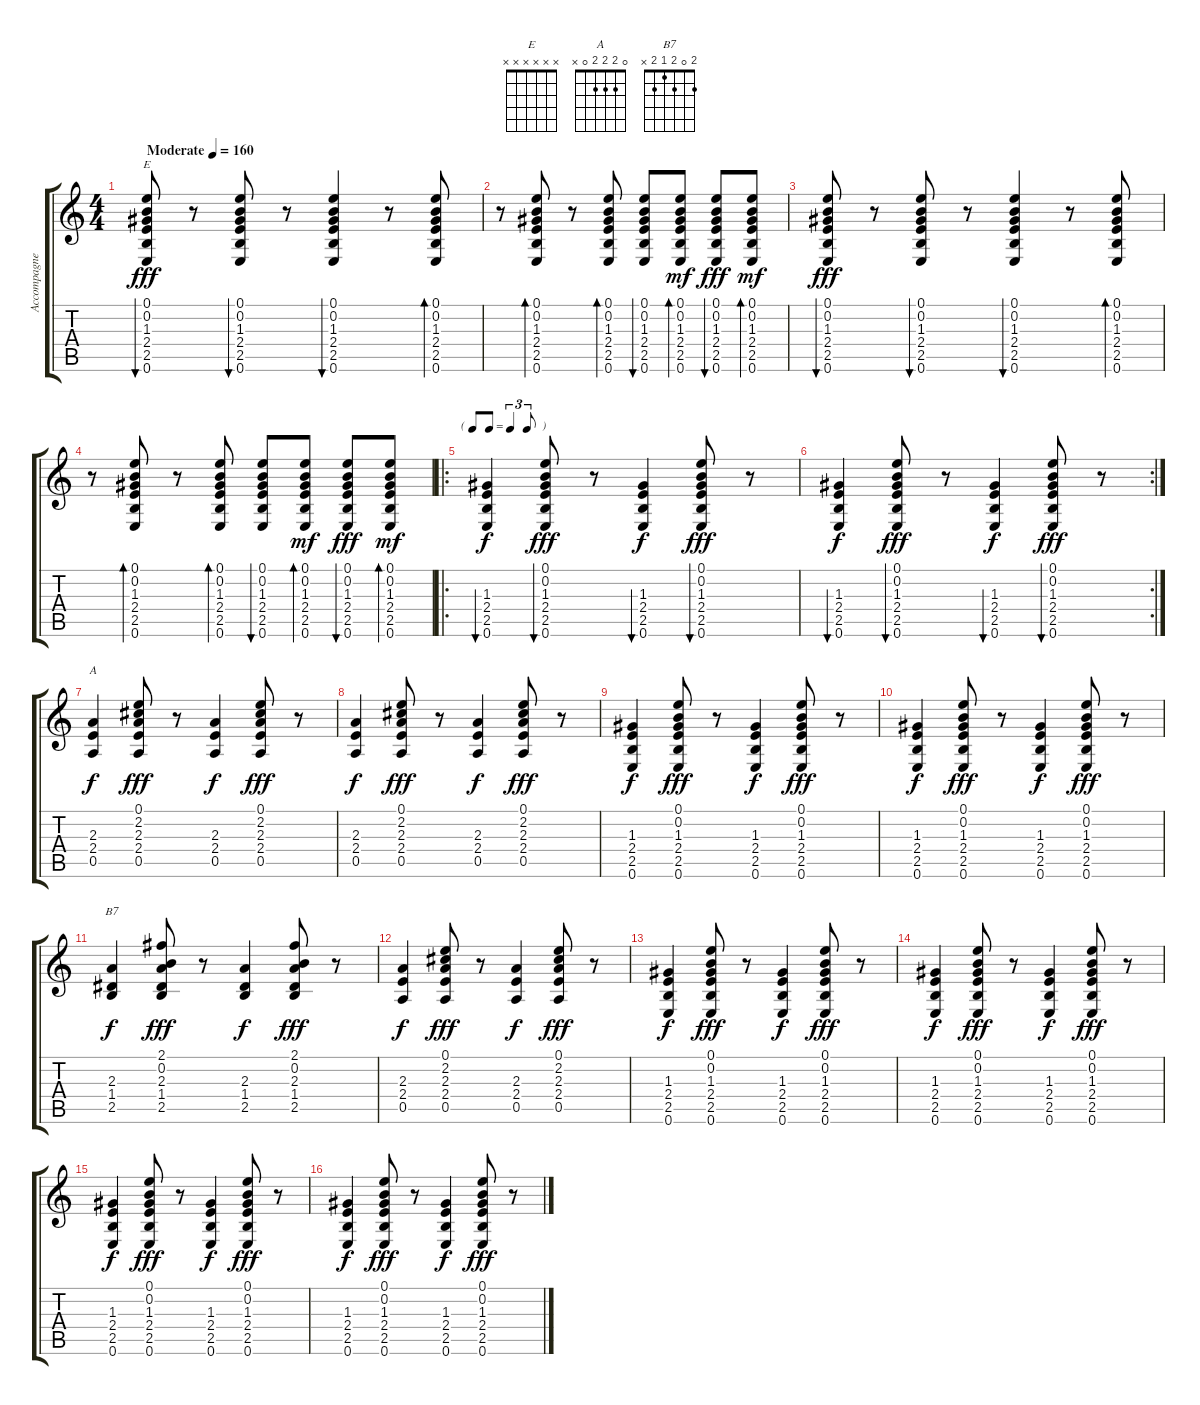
\track ("Accompagnement2" "Accompagne") {instrument acousticguitarsteel}
\staff {score tabs}
\tuning (E4 B3 G3 D3 A2 E2) {hide}
\chord ("E" x x x x x x)
\chord ("A" 0 2 2 2 0 x)
\chord ("B7" 2 0 2 1 2 x)
\ts (4 4)
\tempo (160 "Moderate")
\clef g2
\ks c
(0.1 0.2 1.3 2.4 2.5 0.6).8{bu 30 ch "E" dy fff instrument acousticguitarsteel} r.8 (0.1 0.2 1.3 2.4 2.5 0.6).8{bu 30} r.8 (0.1 0.2 1.3 2.4 2.5 0.6).4{bu 30} r.8 (0.1 0.2 1.3 2.4 2.5 0.6).8{bd 30} |
r.8 (0.1 0.2 1.3 2.4 2.5 0.6).8{bd 30} r.8 (0.1 0.2 1.3 2.4 2.5 0.6).8{bd 30} (0.1 0.2 1.3 2.4 2.5 0.6).8{bu 30} (0.1 0.2 1.3 2.4 2.5 0.6).8{bd 30 dy mf} (0.1 0.2 1.3 2.4 2.5 0.6).8{bu 30 dy fff} (0.1 0.2 1.3 2.4 2.5 0.6).8{bd 30 dy mf} |
(0.1 0.2 1.3 2.4 2.5 0.6).8{bu 30 dy fff} r.8 (0.1 0.2 1.3 2.4 2.5 0.6).8{bu 30} r.8 (0.1 0.2 1.3 2.4 2.5 0.6).4{bu 30} r.8 (0.1 0.2 1.3 2.4 2.5 0.6).8{bd 30} |
r.8 (0.1 0.2 1.3 2.4 2.5 0.6).8{bd 30} r.8 (0.1 0.2 1.3 2.4 2.5 0.6).8{bd 30} (0.1 0.2 1.3 2.4 2.5 0.6).8{bu 30} (0.1 0.2 1.3 2.4 2.5 0.6).8{bd 30 dy mf} (0.1 0.2 1.3 2.4 2.5 0.6).8{bu 30 dy fff} (0.1 0.2 1.3 2.4 2.5 0.6).8{bd 30 dy mf} |
\ro
\tf triplet8th
(1.3 2.4 2.5 0.6).4{bu 30 dy f} (0.1 0.2 1.3 2.4 2.5 0.6).8{bu 30 dy fff} r.8 (1.3 2.4 2.5 0.6).4{bu 30 dy f} (0.1 0.2 1.3 2.4 2.5 0.6).8{bu 30 dy fff} r.8 |
\rc 2
(1.3 2.4 2.5 0.6).4{bu 30 dy f} (0.1 0.2 1.3 2.4 2.5 0.6).8{bu 30 dy fff} r.8 (1.3 2.4 2.5 0.6).4{bu 30 dy f} (0.1 0.2 1.3 2.4 2.5 0.6).8{bu 30 dy fff} r.8 |
(2.3 2.4 0.5).4{ch "A" dy f} (0.1 2.2 2.3 2.4 0.5).8{dy fff} r.8 (2.3 2.4 0.5).4{dy f} (0.1 2.2 2.3 2.4 0.5).8{dy fff} r.8 |
(2.3 2.4 0.5).4{dy f} (0.1 2.2 2.3 2.4 0.5).8{dy fff} r.8 (2.3 2.4 0.5).4{dy f} (0.1 2.2 2.3 2.4 0.5).8{dy fff} r.8 |
(1.3 2.4 2.5 0.6).4{dy f} (0.1 0.2 1.3 2.4 2.5 0.6).8{dy fff} r.8 (1.3 2.4 2.5 0.6).4{dy f} (0.1 0.2 1.3 2.4 2.5 0.6).8{dy fff} r.8 |
(1.3 2.4 2.5 0.6).4{dy f} (0.1 0.2 1.3 2.4 2.5 0.6).8{dy fff} r.8 (1.3 2.4 2.5 0.6).4{dy f} (0.1 0.2 1.3 2.4 2.5 0.6).8{dy fff} r.8 |
(2.3 1.4 2.5).4{ch "B7" dy f} (2.1 0.2 2.3 1.4 2.5).8{dy fff} r.8 (2.3 1.4 2.5).4{dy f} (2.1 0.2 2.3 1.4 2.5).8{dy fff} r.8 |
(2.3 2.4 0.5).4{dy f} (0.1 2.2 2.3 2.4 0.5).8{dy fff} r.8 (2.3 2.4 0.5).4{dy f} (0.1 2.2 2.3 2.4 0.5).8{dy fff} r.8 |
(1.3 2.4 2.5 0.6).4{dy f} (0.1 0.2 1.3 2.4 2.5 0.6).8{dy fff} r.8 (1.3 2.4 2.5 0.6).4{dy f} (0.1 0.2 1.3 2.4 2.5 0.6).8{dy fff} r.8 |
(1.3 2.4 2.5 0.6).4{dy f} (0.1 0.2 1.3 2.4 2.5 0.6).8{dy fff} r.8 (1.3 2.4 2.5 0.6).4{dy f} (0.1 0.2 1.3 2.4 2.5 0.6).8{dy fff} r.8 |
(1.3 2.4 2.5 0.6).4{dy f} (0.1 0.2 1.3 2.4 2.5 0.6).8{dy fff} r.8 (1.3 2.4 2.5 0.6).4{dy f} (0.1 0.2 1.3 2.4 2.5 0.6).8{dy fff} r.8 |
(1.3 2.4 2.5 0.6).4{dy f} (0.1 0.2 1.3 2.4 2.5 0.6).8{dy fff} r.8 (1.3 2.4 2.5 0.6).4{dy f} (0.1 0.2 1.3 2.4 2.5 0.6).8{dy fff} r.8
